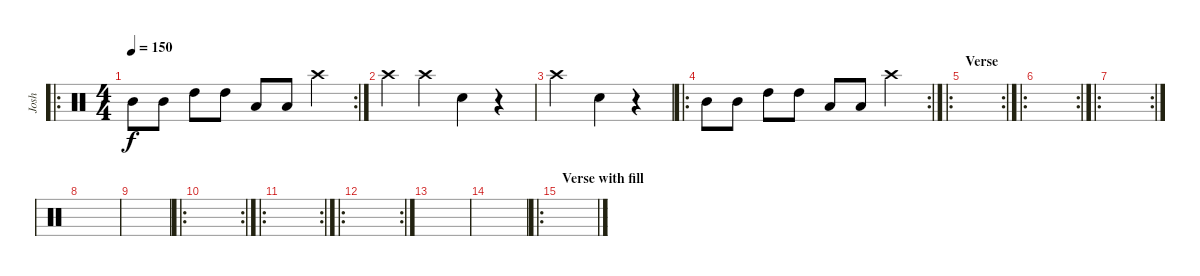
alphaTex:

\track ("Josh" "Josh") {instrument percussion}
\staff {score}
\articulation defaults
\ro
\rc 2
\ts (4 4)
\tempo 150
\clef neutral
\ks c "Mid Tom (hit)".8{dy f} "Mid Tom (hit)".8 "High Tom (hit)".8 "High Tom (hit)".8 "Low Floor Tom (hit)".8 "Low Floor Tom (hit)".8 "Crash high (hit)".4
|
"Crash high (hit)".4 "Crash high (hit)".4 "Snare (hit) 2".4 r.4 |
"Crash high (hit)".2 "Snare (hit) 2".4 r.4 |
\ro
\rc 2 "Mid Tom (hit)".8 "Mid Tom (hit)".8 "High Tom (hit)".8 "High Tom (hit)".8 "Low Floor Tom (hit)".8 "Low Floor Tom (hit)".8 "Crash high (hit)".4
|
\ro
\rc 2
\section ("" "Verse")
|
\ro
\rc 2
|
\ro
\rc 2
|
|
|
\ro
\rc 2
|
\ro
\rc 2
|
\ro
\rc 2
|
|
|
\ro
\section ("" "Verse with fill")
